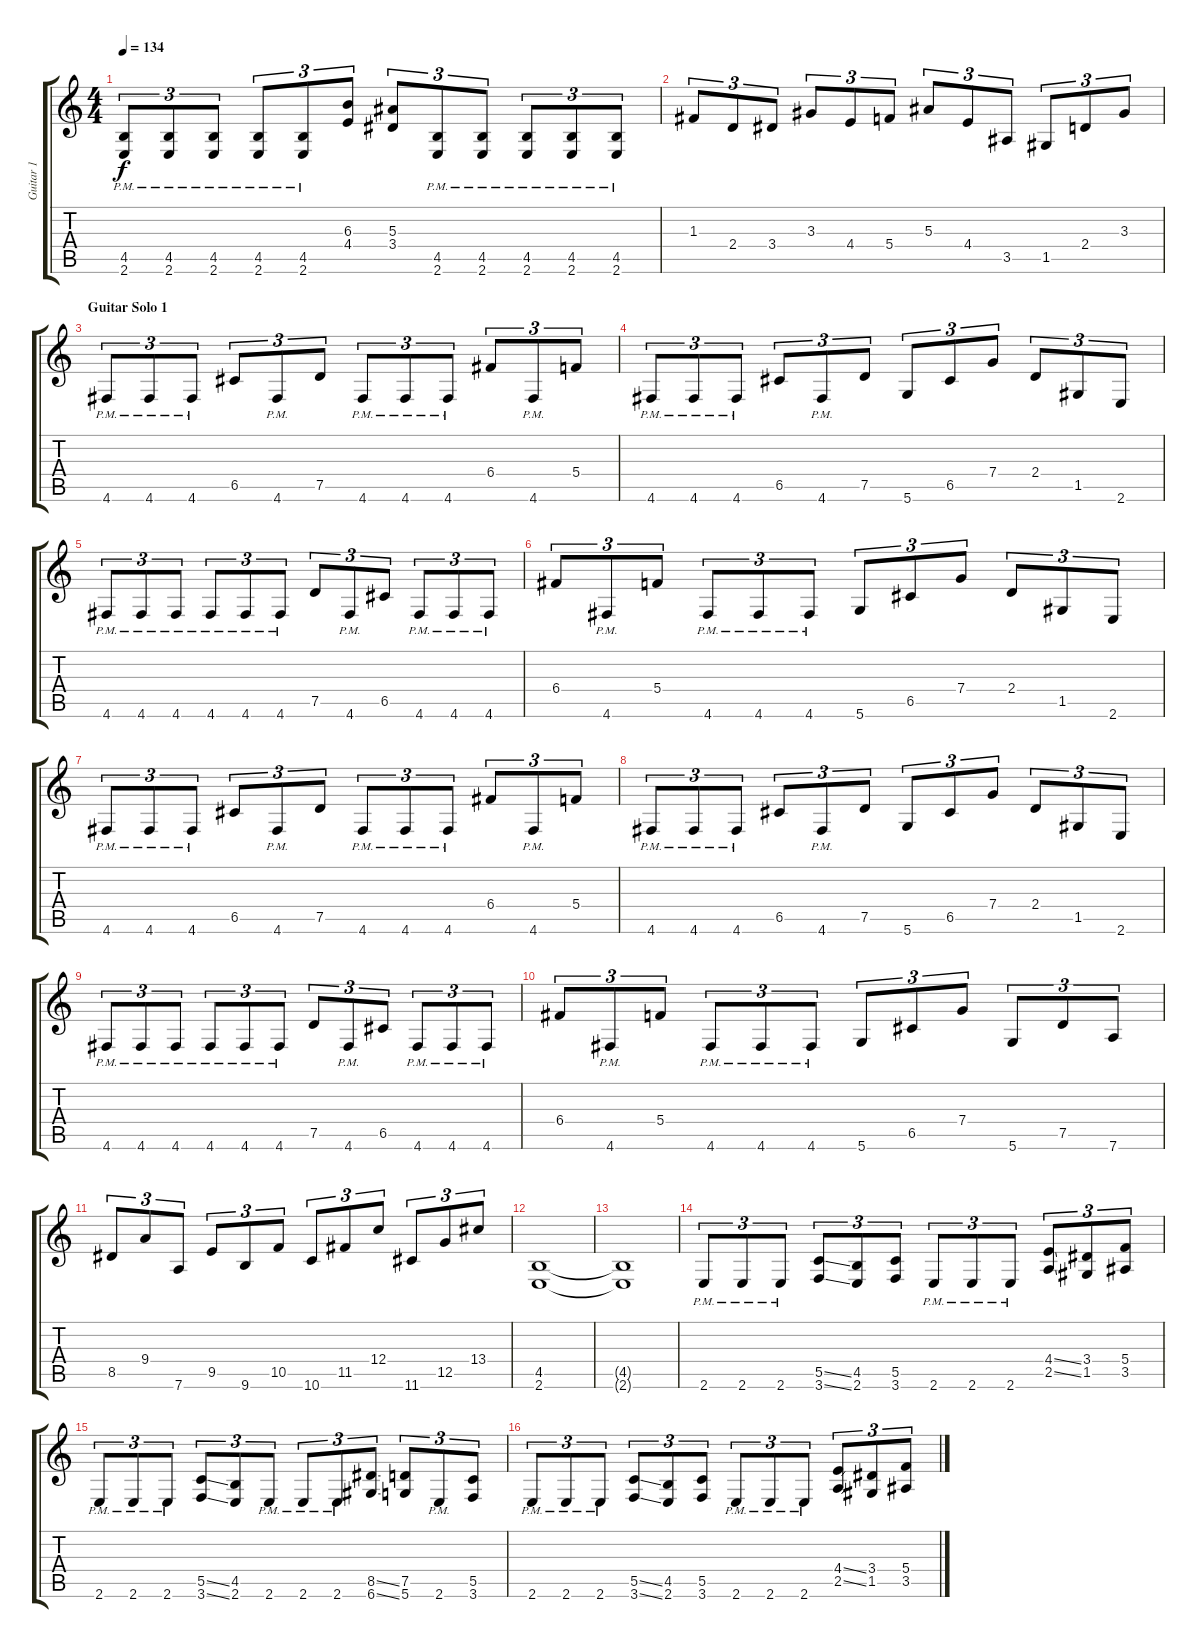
\track ("Guitar 1" "Guitar 1") {instrument distortionguitar}
\staff {score tabs}
\tuning (D4 A3 F3 C3 G2 D2) {hide}
\ts (4 4)
\tempo 134
\clef g2
\ks c
(4.5{pm} 2.6{pm}).8{tu (3 2) dy f} (4.5{pm} 2.6{pm}).8{tu (3 2)} (4.5{pm} 2.6{pm}).8{tu (3 2)} (4.5{pm} 2.6{pm}).8{tu (3 2)} (4.5{pm} 2.6{pm}).8{tu (3 2)} (6.3 4.4).8{tu (3 2)} (5.3 3.4).8{tu (3 2)} (4.5{pm} 2.6{pm}).8{tu (3 2)} (4.5{pm} 2.6{pm}).8{tu (3 2)} (4.5{pm} 2.6{pm}).8{tu (3 2)} (4.5{pm} 2.6{pm}).8{tu (3 2)} (4.5{pm} 2.6{pm}).8{tu (3 2)} |
1.3.8{tu (3 2)} 2.4.8{tu (3 2)} 3.4.8{tu (3 2)} 3.3.8{tu (3 2)} 4.4.8{tu (3 2)} 5.4.8{tu (3 2)} 5.3.8{tu (3 2)} 4.4.8{tu (3 2)} 3.5.8{tu (3 2)} 1.5.8{tu (3 2)} 2.4.8{tu (3 2)} 3.3.8{tu (3 2)} |
\section ("" "Guitar Solo 1")
4.6{pm}.8{tu (3 2)} 4.6{pm}.8{tu (3 2)} 4.6{pm}.8{tu (3 2)} 6.5.8{tu (3 2)} 4.6{pm}.8{tu (3 2)} 7.5.8{tu (3 2)} 4.6{pm}.8{tu (3 2)} 4.6{pm}.8{tu (3 2)} 4.6{pm}.8{tu (3 2)} 6.4.8{tu (3 2)} 4.6{pm}.8{tu (3 2)} 5.4.8{tu (3 2)} |
4.6{pm}.8{tu (3 2)} 4.6{pm}.8{tu (3 2)} 4.6{pm}.8{tu (3 2)} 6.5.8{tu (3 2)} 4.6{pm}.8{tu (3 2)} 7.5.8{tu (3 2)} 5.6.8{tu (3 2)} 6.5.8{tu (3 2)} 7.4.8{tu (3 2)} 2.4.8{tu (3 2)} 1.5.8{tu (3 2)} 2.6.8{tu (3 2)} |
4.6{pm}.8{tu (3 2)} 4.6{pm}.8{tu (3 2)} 4.6{pm}.8{tu (3 2)} 4.6{pm}.8{tu (3 2)} 4.6{pm}.8{tu (3 2)} 4.6{pm}.8{tu (3 2)} 7.5.8{tu (3 2)} 4.6{pm}.8{tu (3 2)} 6.5.8{tu (3 2)} 4.6{pm}.8{tu (3 2)} 4.6{pm}.8{tu (3 2)} 4.6{pm}.8{tu (3 2)} |
6.4.8{tu (3 2)} 4.6{pm}.8{tu (3 2)} 5.4.8{tu (3 2)} 4.6{pm}.8{tu (3 2)} 4.6{pm}.8{tu (3 2)} 4.6{pm}.8{tu (3 2)} 5.6.8{tu (3 2)} 6.5.8{tu (3 2)} 7.4.8{tu (3 2)} 2.4.8{tu (3 2)} 1.5.8{tu (3 2)} 2.6.8{tu (3 2)} |
4.6{pm}.8{tu (3 2)} 4.6{pm}.8{tu (3 2)} 4.6{pm}.8{tu (3 2)} 6.5.8{tu (3 2)} 4.6{pm}.8{tu (3 2)} 7.5.8{tu (3 2)} 4.6{pm}.8{tu (3 2)} 4.6{pm}.8{tu (3 2)} 4.6{pm}.8{tu (3 2)} 6.4.8{tu (3 2)} 4.6{pm}.8{tu (3 2)} 5.4.8{tu (3 2)} |
4.6{pm}.8{tu (3 2)} 4.6{pm}.8{tu (3 2)} 4.6{pm}.8{tu (3 2)} 6.5.8{tu (3 2)} 4.6{pm}.8{tu (3 2)} 7.5.8{tu (3 2)} 5.6.8{tu (3 2)} 6.5.8{tu (3 2)} 7.4.8{tu (3 2)} 2.4.8{tu (3 2)} 1.5.8{tu (3 2)} 2.6.8{tu (3 2)} |
4.6{pm}.8{tu (3 2)} 4.6{pm}.8{tu (3 2)} 4.6{pm}.8{tu (3 2)} 4.6{pm}.8{tu (3 2)} 4.6{pm}.8{tu (3 2)} 4.6{pm}.8{tu (3 2)} 7.5.8{tu (3 2)} 4.6{pm}.8{tu (3 2)} 6.5.8{tu (3 2)} 4.6{pm}.8{tu (3 2)} 4.6{pm}.8{tu (3 2)} 4.6{pm}.8{tu (3 2)} |
6.4.8{tu (3 2)} 4.6{pm}.8{tu (3 2)} 5.4.8{tu (3 2)} 4.6{pm}.8{tu (3 2)} 4.6{pm}.8{tu (3 2)} 4.6{pm}.8{tu (3 2)} 5.6.8{tu (3 2)} 6.5.8{tu (3 2)} 7.4.8{tu (3 2)} 5.6.8{tu (3 2)} 7.5.8{tu (3 2)} 7.6.8{tu (3 2)} |
8.5.8{tu (3 2)} 9.4.8{tu (3 2)} 7.6.8{tu (3 2)} 9.5.8{tu (3 2)} 9.6.8{tu (3 2)} 10.5.8{tu (3 2)} 10.6.8{tu (3 2)} 11.5.8{tu (3 2)} 12.4.8{tu (3 2)} 11.6.8{tu (3 2)} 12.5.8{tu (3 2)} 13.4.8{tu (3 2)} |
\section ("" "")
(4.5 2.6).1 |
(4.5{t} 2.6{t}).1 |
\section ("" "")
2.6{pm}.8{tu (3 2)} 2.6{pm}.8{tu (3 2)} 2.6{pm}.8{tu (3 2)} (5.5{ss} 3.6{ss}).8{tu (3 2)} (4.5 2.6).8{tu (3 2)} (5.5 3.6).8{tu (3 2)} 2.6{pm}.8{tu (3 2)} 2.6{pm}.8{tu (3 2)} 2.6{pm}.8{tu (3 2)} (4.4{ss} 2.5{ss}).8{tu (3 2)} (3.4 1.5).8{tu (3 2)} (5.4 3.5).8{tu (3 2)} |
2.6{pm}.8{tu (3 2)} 2.6{pm}.8{tu (3 2)} 2.6{pm}.8{tu (3 2)} (5.5{ss} 3.6{ss}).8{tu (3 2)} (4.5 2.6).8{tu (3 2)} 2.6{pm}.8{tu (3 2)} 2.6{pm}.8{tu (3 2)} 2.6{pm}.8{tu (3 2)} (8.5{ss} 6.6{ss}).8{tu (3 2)} (7.5 5.6).8{tu (3 2)} 2.6{pm}.8{tu (3 2)} (5.5 3.6).8{tu (3 2)} |
2.6{pm}.8{tu (3 2)} 2.6{pm}.8{tu (3 2)} 2.6{pm}.8{tu (3 2)} (5.5{ss} 3.6{ss}).8{tu (3 2)} (4.5 2.6).8{tu (3 2)} (5.5 3.6).8{tu (3 2)} 2.6{pm}.8{tu (3 2)} 2.6{pm}.8{tu (3 2)} 2.6{pm}.8{tu (3 2)} (4.4{ss} 2.5{ss}).8{tu (3 2)} (3.4 1.5).8{tu (3 2)} (5.4 3.5).8{tu (3 2)}
